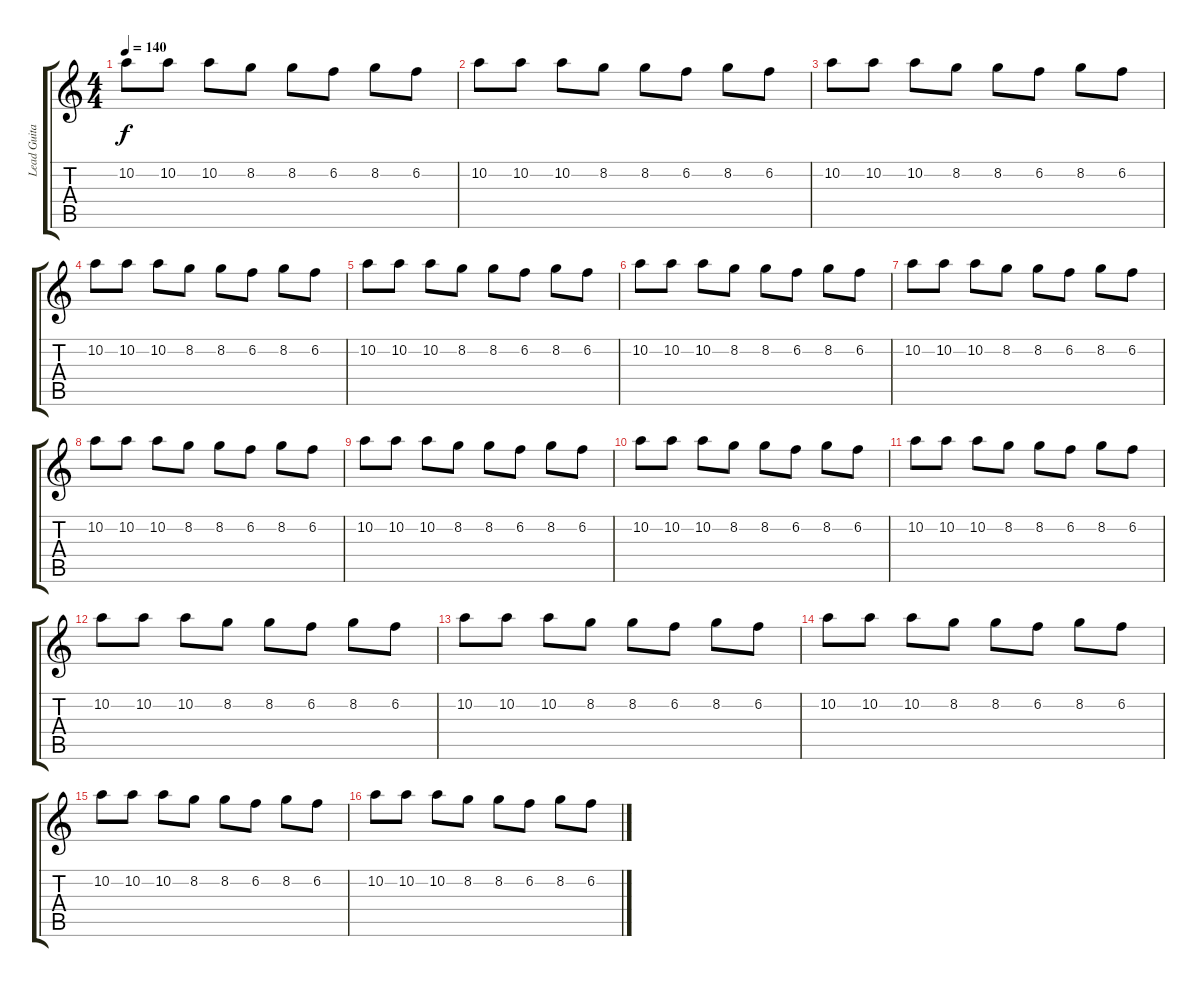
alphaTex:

\track ("Lead Guitar" "Lead Guita") {instrument electricguitarjazz}
\staff {score tabs}
\tuning (E4 B3 G3 D3 A2 E2) {hide}
\ts (4 4)
\tempo 140
\clef g2
\ks c
10.2.8{dy f} 10.2.8 10.2.8 8.2.8 8.2.8 6.2.8 8.2.8 6.2.8 |
10.2.8 10.2.8 10.2.8 8.2.8 8.2.8 6.2.8 8.2.8 6.2.8 |
10.2.8 10.2.8 10.2.8 8.2.8 8.2.8 6.2.8 8.2.8 6.2.8 |
10.2.8 10.2.8 10.2.8 8.2.8 8.2.8 6.2.8 8.2.8 6.2.8 |
10.2.8 10.2.8 10.2.8 8.2.8 8.2.8 6.2.8 8.2.8 6.2.8 |
10.2.8 10.2.8 10.2.8 8.2.8 8.2.8 6.2.8 8.2.8 6.2.8 |
10.2.8 10.2.8 10.2.8 8.2.8 8.2.8 6.2.8 8.2.8 6.2.8 |
10.2.8 10.2.8 10.2.8 8.2.8 8.2.8 6.2.8 8.2.8 6.2.8 |
10.2.8 10.2.8 10.2.8 8.2.8 8.2.8 6.2.8 8.2.8 6.2.8 |
10.2.8 10.2.8 10.2.8 8.2.8 8.2.8 6.2.8 8.2.8 6.2.8 |
10.2.8 10.2.8 10.2.8 8.2.8 8.2.8 6.2.8 8.2.8 6.2.8 |
10.2.8 10.2.8 10.2.8 8.2.8 8.2.8 6.2.8 8.2.8 6.2.8 |
10.2.8 10.2.8 10.2.8 8.2.8 8.2.8 6.2.8 8.2.8 6.2.8 |
10.2.8 10.2.8 10.2.8 8.2.8 8.2.8 6.2.8 8.2.8 6.2.8 |
10.2.8 10.2.8 10.2.8 8.2.8 8.2.8 6.2.8 8.2.8 6.2.8 |
10.2.8 10.2.8 10.2.8 8.2.8 8.2.8 6.2.8 8.2.8 6.2.8
